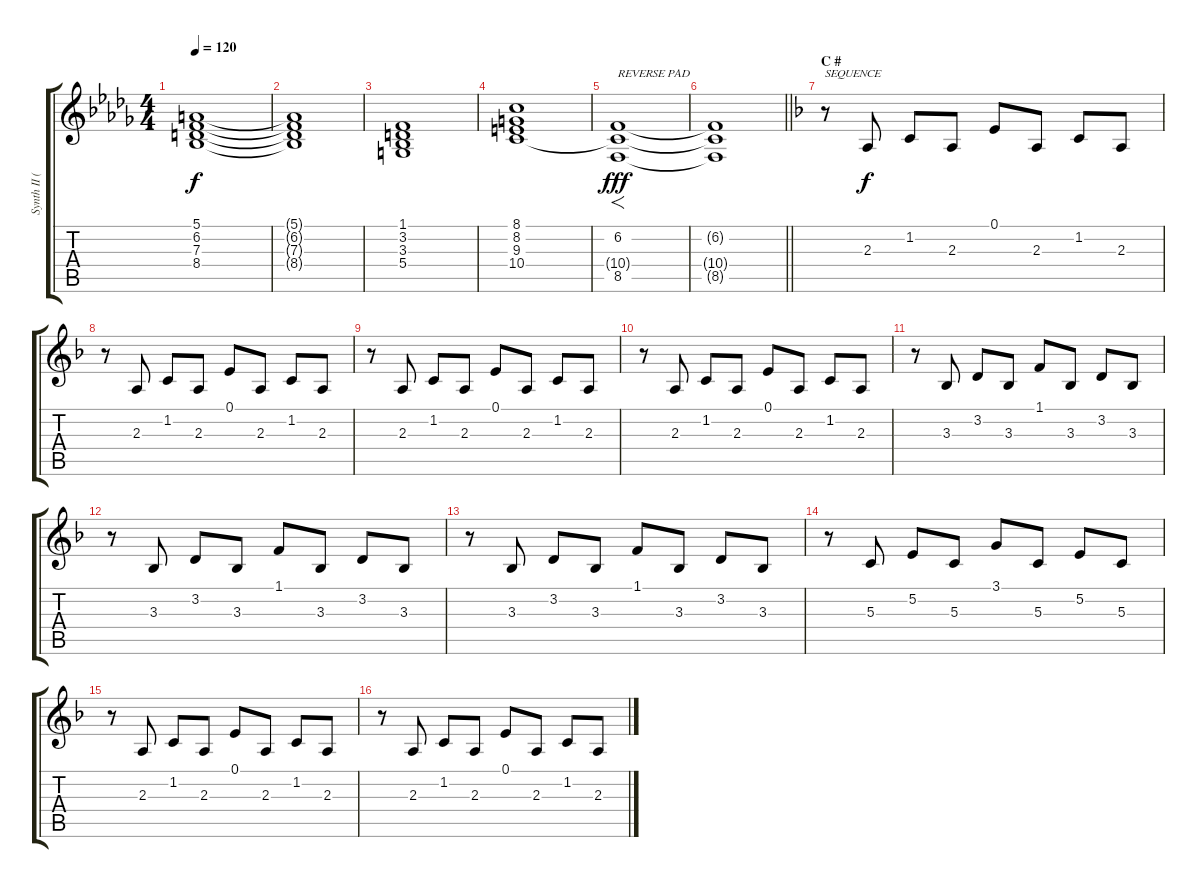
\track ("Synth II (Kotobuki Tsumugi)" "Synth II (") {instrument pad1newage}
\staff {score tabs}
\tuning (E4 B3 G3 D3 A2 E2) {hide}
\ts (4 4)
\tempo 120
\clef g2
\ks db
(5.1 6.2 7.3 8.4).1{dy f} |
(5.1{t} 6.2{t} 7.3{t} 8.4{t}).1 |
(1.1 3.2 3.3 5.4).1 |
(8.1 8.2 9.3 10.4).1 |
(6.2 10.4{t} 8.5).1{f txt "REVERSE PAD" dy fff} |
\barLineRight lightlight
(6.2{t} 10.4{t} 8.5{t}).1 |
\section ("" "C #")
\ks f
r.8{txt "SEQUENCE"} 2.3.8{dy f} 1.2.8 2.3.8 0.1.8 2.3.8 1.2.8 2.3.8 |
r.8 2.3.8 1.2.8 2.3.8 0.1.8 2.3.8 1.2.8 2.3.8 |
r.8 2.3.8 1.2.8 2.3.8 0.1.8 2.3.8 1.2.8 2.3.8 |
r.8 2.3.8 1.2.8 2.3.8 0.1.8 2.3.8 1.2.8 2.3.8 |
r.8 3.3.8 3.2.8 3.3.8 1.1.8 3.3.8 3.2.8 3.3.8 |
r.8 3.3.8 3.2.8 3.3.8 1.1.8 3.3.8 3.2.8 3.3.8 |
r.8 3.3.8 3.2.8 3.3.8 1.1.8 3.3.8 3.2.8 3.3.8 |
r.8 5.3.8 5.2.8 5.3.8 3.1.8 5.3.8 5.2.8 5.3.8 |
r.8 2.3.8 1.2.8 2.3.8 0.1.8 2.3.8 1.2.8 2.3.8 |
r.8 2.3.8 1.2.8 2.3.8 0.1.8 2.3.8 1.2.8 2.3.8
